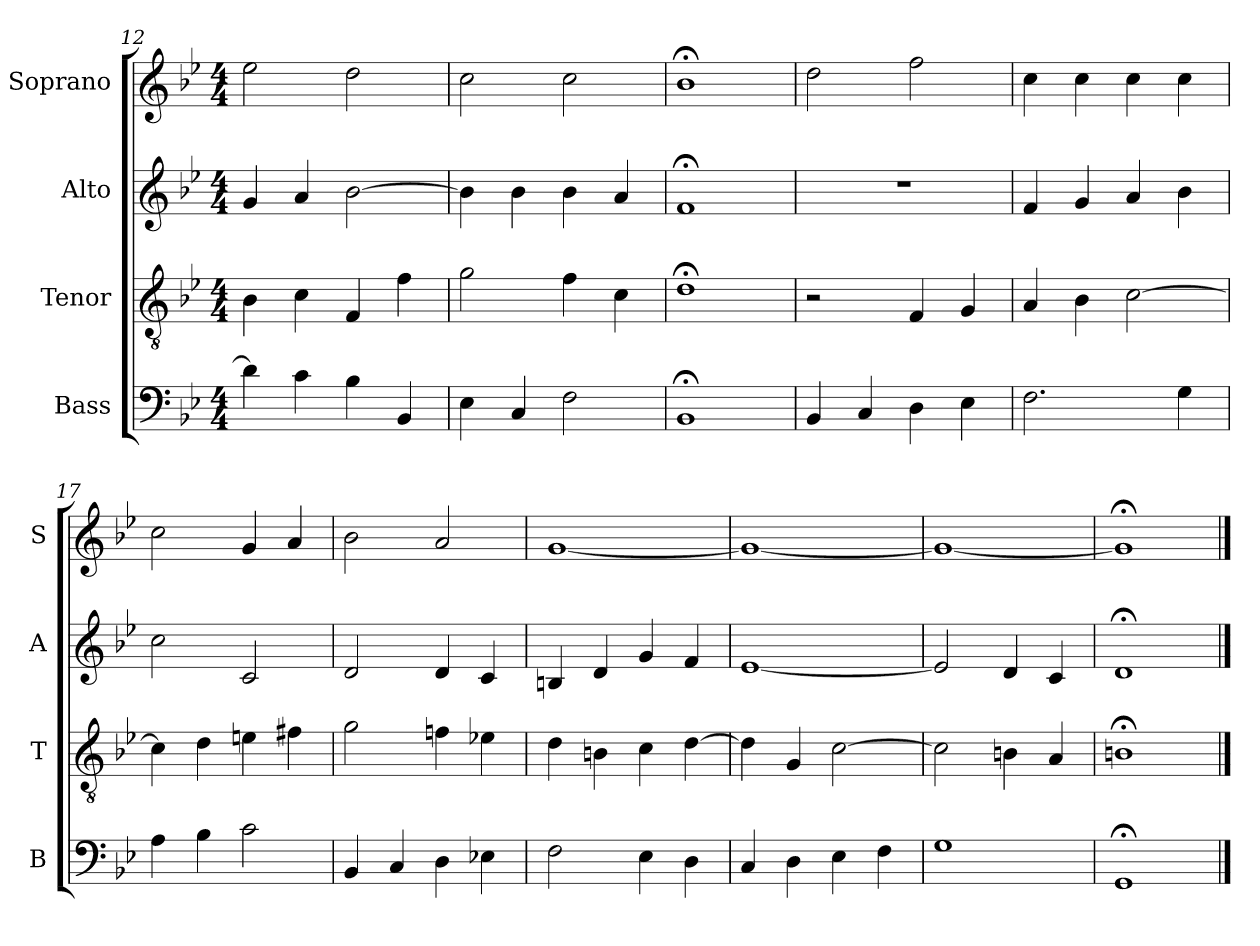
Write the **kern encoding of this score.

**kern	**kern	**kern	**kern
*part4	*part3	*part2	*part1
*staff4	*staff3	*staff2	*staff1
*I"Bass	*I"Tenor	*I"Alto	*I"Soprano
*I'B	*I'T	*I'A	*I'S
*clefF4	*clefGv2	*clefG2	*clefG2
*k[b-e-]	*k[b-e-]	*k[b-e-]	*k[b-e-]
*g:	*g:	*g:	*g:
*M4/4	*M4/4	*M4/4	*M4/4
=12	=12	=12	=12
4d]	4B-	4g	2ee-
4c	4c	4a	.
4B-	4F	[2b-	2dd
4BB-	4f	.	.
=13	=13	=13	=13
4E-	2g	4b-]	2cc
4C	.	4b-	.
2F	4f	4b-	2cc
.	4c	4a	.
=14	=14	=14	=14
1BB-;<	1d;<	1f;<	1b-;<
=15	=15	=15	=15
4BB-	2r	1r	2dd
4C	.	.	.
4D	4F	.	2ff
4E-	4G	.	.
=16	=16	=16	=16
2.F	4A	4f	4cc
.	4B-	4g	4cc
.	[2c	4a	4cc
4G	.	4b-	4cc
=17	=17	=17	=17
4A	4c]	2cc	2cc
4B-	4d	.	.
2c	4en	2c	4g
.	4f#X	.	4a
=18	=18	=18	=18
4BB-	2g	2d	2b-
4C	.	.	.
4D	4fn	4d	2a
4E-X	4e-X	4c	.
=19	=19	=19	=19
2F	4d	4Bn	[1g
.	4Bn	4d	.
4E-	4c	4g	.
4D	[4d	4f	.
=20	=20	=20	=20
4C	4d]	[1e-	1g_
4D	4G	.	.
4E-	[2c	.	.
4F	.	.	.
=21	=21	=21	=21
1G	2c]	2e-]	1g_
.	4Bn	4d	.
.	4A	4c	.
=22	=22	=22	=22
1GG;<	1Bn;<	1d;<	1g;<]
==	==	==	==
*-	*-	*-	*-
